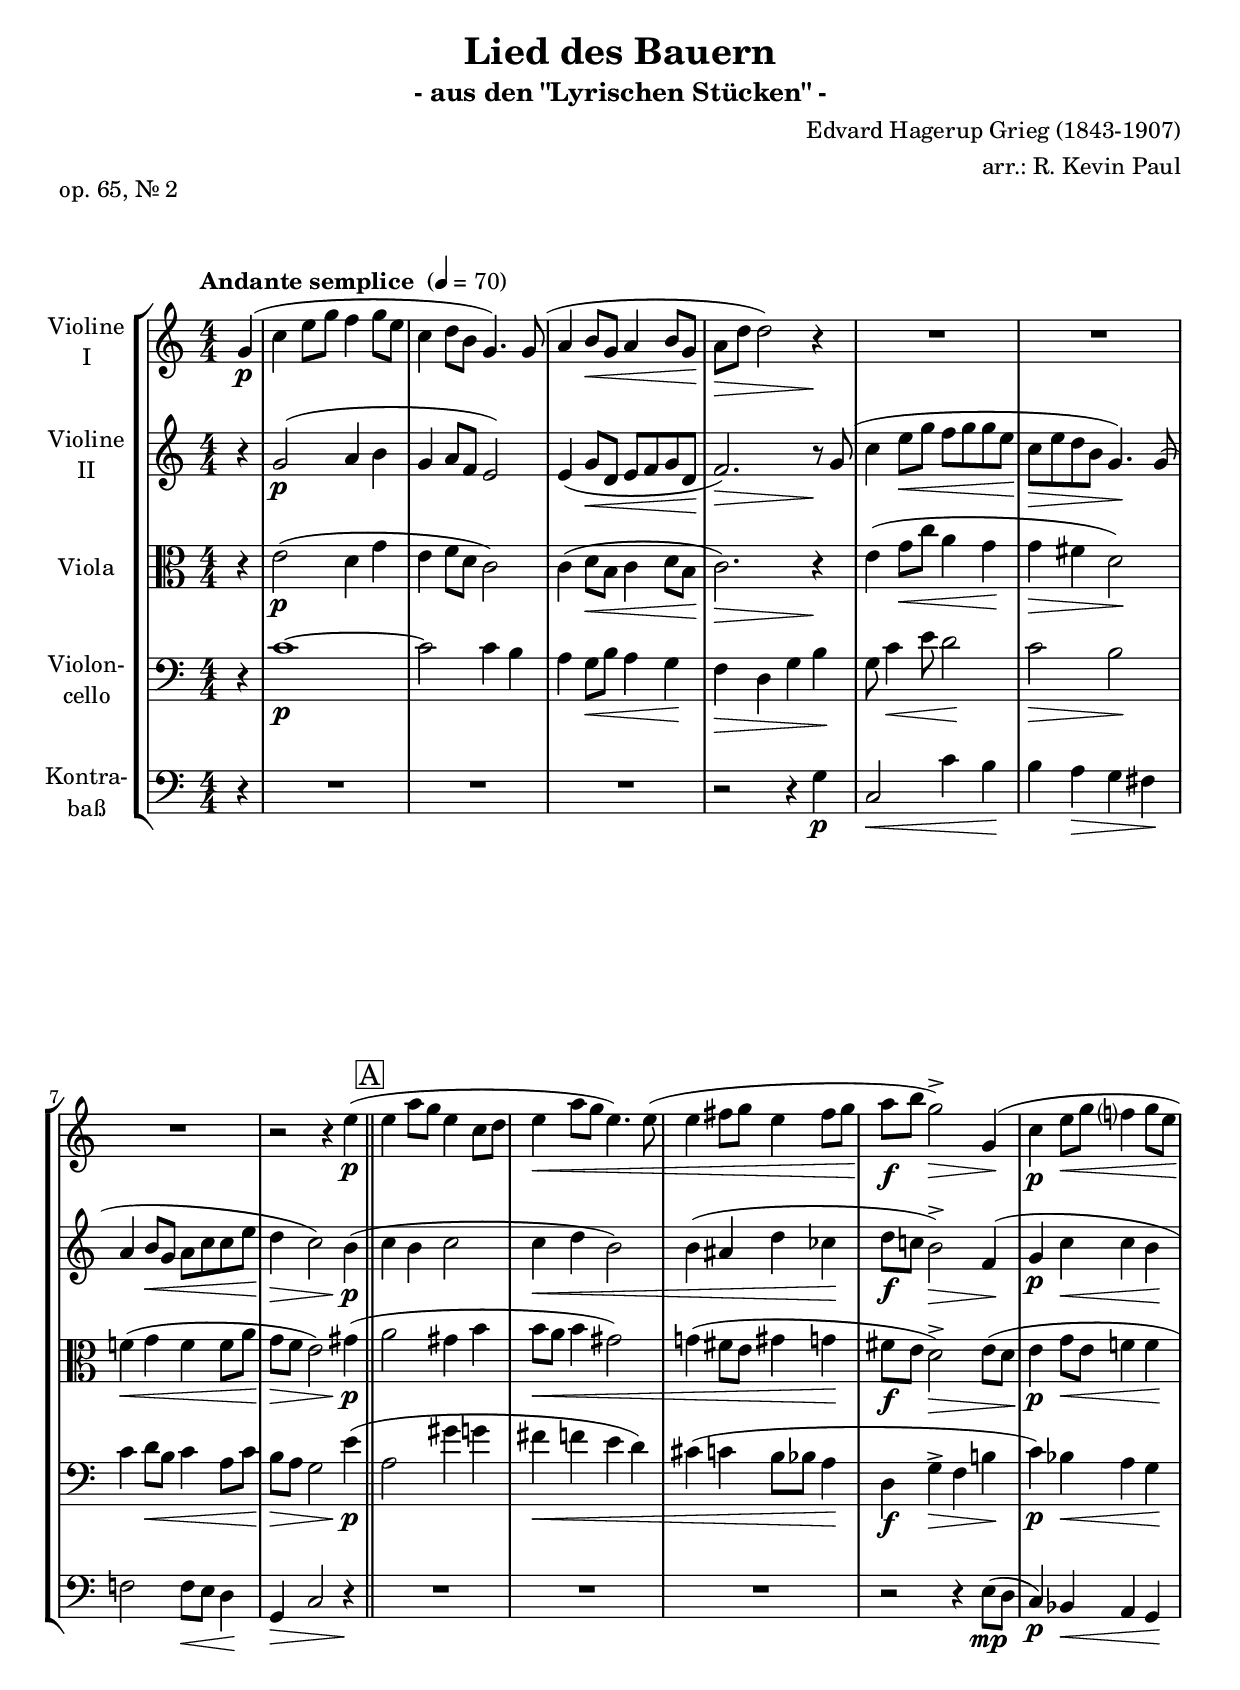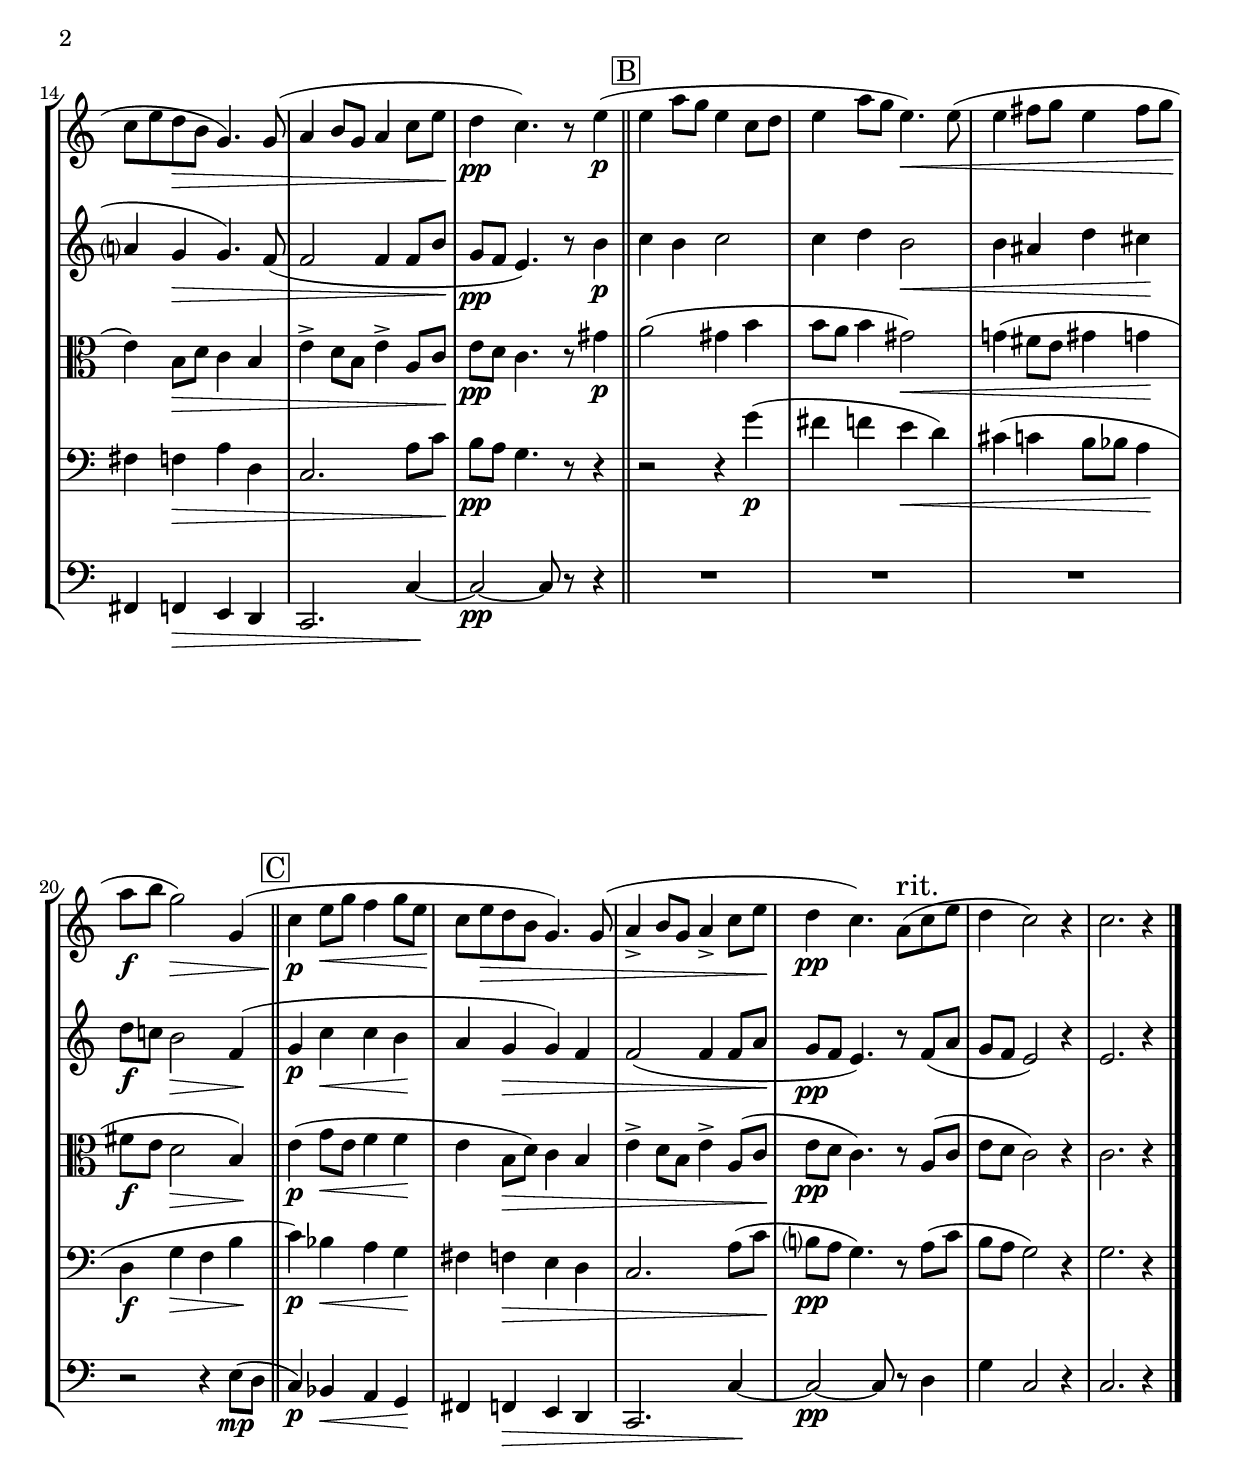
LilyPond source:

\version "2.16.2"
\include "deutsch.ly"
  
#(set-global-staff-size 20.25)

\header {
  title     = "Lied des Bauern"
  subtitle  = "- aus den \"Lyrischen Stücken\" -"
  composer  = "Edvard Hagerup Grieg (1843-1907)"
  arranger  = "arr.: R. Kevin Paul"
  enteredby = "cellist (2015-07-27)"
  piece     = "op. 65, Nr. 2"
}

voiceconsts = {
  \key g \major
  \time 4/4
  \numericTimeSignature
  \compressFullBarRests
  \tempo "Andante semplice " 4=70
}

%minstr = "harpsichord"
mist = "string ensemble 1"
%minstr = "accordion"
miba = "drawbar organ"
mivc = "voice oohs"

boxa = { \bar "||" \mark \markup \box "A" }
boxb = { \bar "||" \mark \markup \box "B" }
boxc = { \bar "||" \mark \markup \box "C" }
rit  = \mark \markup "rit."

va = \relative c' {
  \voiceconsts

  \partial 4 d(\p
  g h8 d c4 d8 h
  g4 a8 fis d4.) d8(
  e4 fis8\< d e4 fis8 d\!
  e\> a a2) r4\!

  R1*3
  r2 r4 h(\p \boxa
  h e8 d h4 g8 a

  h4\< e8 d h4.) h8(
  h4 cis8 d h4 cis8 d\!
  e\f fis d2)->\> d,4(\!
  g\p h8\< d c?4 d8 h\!

  g h a\> fis d4.) d8(

  e4 fis8 d e4 g8 h\!
  a4\pp g4.) r8 h4(\p \boxb
  h e8 d h4 g8 a
  h4 e8 d h4.)\< h8(
  h4 cis8 d h4 cis8 d\!

  e\f fis d2)\> d,4( \boxc
  g\p h8\< d c4 d8 h\!
  g h\> a fis d4.) d8(

  e4-> fis8 d e4-> g8 h\!
  a4\pp g4.) e8( \rit g h
  a4 g2) r4
  g2. r4 \bar "|."
}

vb = \relative c' {
  \voiceconsts

  \partial 4 r4
  d2(\p e4 fis
  d e8 c h2)
  h4( d8\< a h c d a\!
  c2.)\> r8\! d(

  g4 h8\< d c d d h\!
  g\> h a fis d4.)\! d8(
  e4 fis8\< d e g g h\!
  a4\> g2) fis4(\!\p \boxa
  g fis g2

  g4\< a fis2)
  fis4( eis a ges\!
  a8\f g! fis2)->\> c4(\!
  d\p g\< g fis\!
  e? d\> d4.) c8(

  c2 c4 c8 fis\!
  d\pp c h4.) r8 fis'4\p \boxb
  g fis g2
  g4 a fis2\<
  fis4 eis a gis\!

  a8\f g! fis2\> c4(\! \boxc
  d\p g\< g fis\!
  e d\> d) c

  c2( c4 c8 e\!
  d\pp c h4.) r8 \rit c( e
  d c h2) r4
  h2. r4 \bar "|."
}

vc = \relative c' {
  \voiceconsts
  \clef "alto"
  
  \partial 4 r4
  h2(\p a4 d
  h c8 a g2)
  g4( a8\< fis g4 a8 fis\!
  g2.)\> r4\!

  h( d8\< g e4 d\!
  d\> cis a2)\!
  c!4(\< d c c8 e\!
  d\> c h2) dis4(\!\p \boxa
  e2 dis4 fis

  fis8\< e fis4 dis2)
  d!4( cis8 h dis4 d\!
  cis8\f h a2)->\> h8( a\!
  h4\p d8\< h c!4 c\!
  h) fis8\> a g4 fis

  h-> a8 fis h4-> e,8 g\!
  h\pp a g4. r8 dis'4\p \boxb
  e2( dis4 fis
  fis8 e fis4 dis2)\<
  d!4( cis8 h dis4 d\!

  cis8\f h a2\> fis4)\! \boxc
  h(\p d8\< h c4 c\!
  h fis8\> a) g4 fis

  h-> a8 fis h4-> e,8( g\!
  h\pp a g4.) r8 \rit e( g
  h a g2) r4
  g2. r4 \bar "|."
}

vd = \relative c' {
  \voiceconsts
  \clef "bass"
  
  \partial 4 r4
  g1~\p
  g2 g4 fis
  e d8\< fis e4 d\!
  c\> a d fis\!

  d8 g4\< h8 a2\!
  g\> fis\!
  g4 a8\< fis g4 e8 g\!
  fis\> e d2 h'4(\!\p \boxa
  e,2 dis'4 d

  cis\< c h a)
  gis( g fis8 f e4\!
  a,\f d->\> c fis!\!
  g)\p f\< e d\!
  cis c\> e a,

  g2. e'8 g\!
  fis\pp e d4. r8 r4 \boxb
  r2 r4 d'(\p
  cis c h\< a)
  gis( g fis8 f e4\!

  a,\f d\> c fis\! \boxc
  g)\p f\< e d\!
  cis c\> h a

  g2. e'8( g\!
  fis?\pp e d4.) r8 \rit e( g
  fis e d2) r4
  d2. r4 \bar "|."
}

ve = \relative c {
  \voiceconsts
  \clef "bass"
  
  \partial 4 r4
  R1*3
  r2 r4 d\p

  g,2\< g'4 fis\!
  fis e\> d cis\!
  c!2 c8\< h a4\!
  d,\> g2 r4\! \boxa

  R1*3
  r2 r4 h8(\mp a
  g4)\p f\< e d\!
  cis c\> h a

  g2. g'4~\!
  g2~\pp g8 r r4 \boxb
  R1*3

  r2 r4 h8(\mp a \boxc
  g4)\p f\< e d\!
  cis c\> h a

  g2. g'4~\!
  g2~\pp g8 r \rit a4
  d g,2 r4
  g2. r4 \bar "|."
}


music = \new StaffGroup <<
      \new Staff {
	\set Staff.midiInstrument = \mist
	\set Staff.instrumentName = \markup \center-column { "Violine" "I" }
	\transpose g c' { \va }
      }

      \new Staff {
	\set Staff.midiInstrument = \mist
	\set Staff.instrumentName = \markup \center-column { "Violine" "II" }
	\transpose g c' { \vb }
      }

      \new Staff {
	\set Staff.midiInstrument = \mist
	\set Staff.instrumentName = \markup \center-column { "Viola" }
	\transpose g c' { \vc }
      }

      \new Staff {
	\set Staff.midiInstrument = \miba
	\set Staff.instrumentName = \markup \center-column { "Violon-" "cello" }
	\transpose g c' { \vd }
      }

      \new Staff {
	\set Staff.midiInstrument = \miba
	\set Staff.instrumentName = \markup \center-column { "Kontra-" "baß" }
	\transpose g c' { \ve }
      }
>>

\book {
  \score {
    \music
    \layout {}
  }

  \score {
    \unfoldRepeats \music

    \midi {
      \context {
        \Score
      }
    }
  }
}
